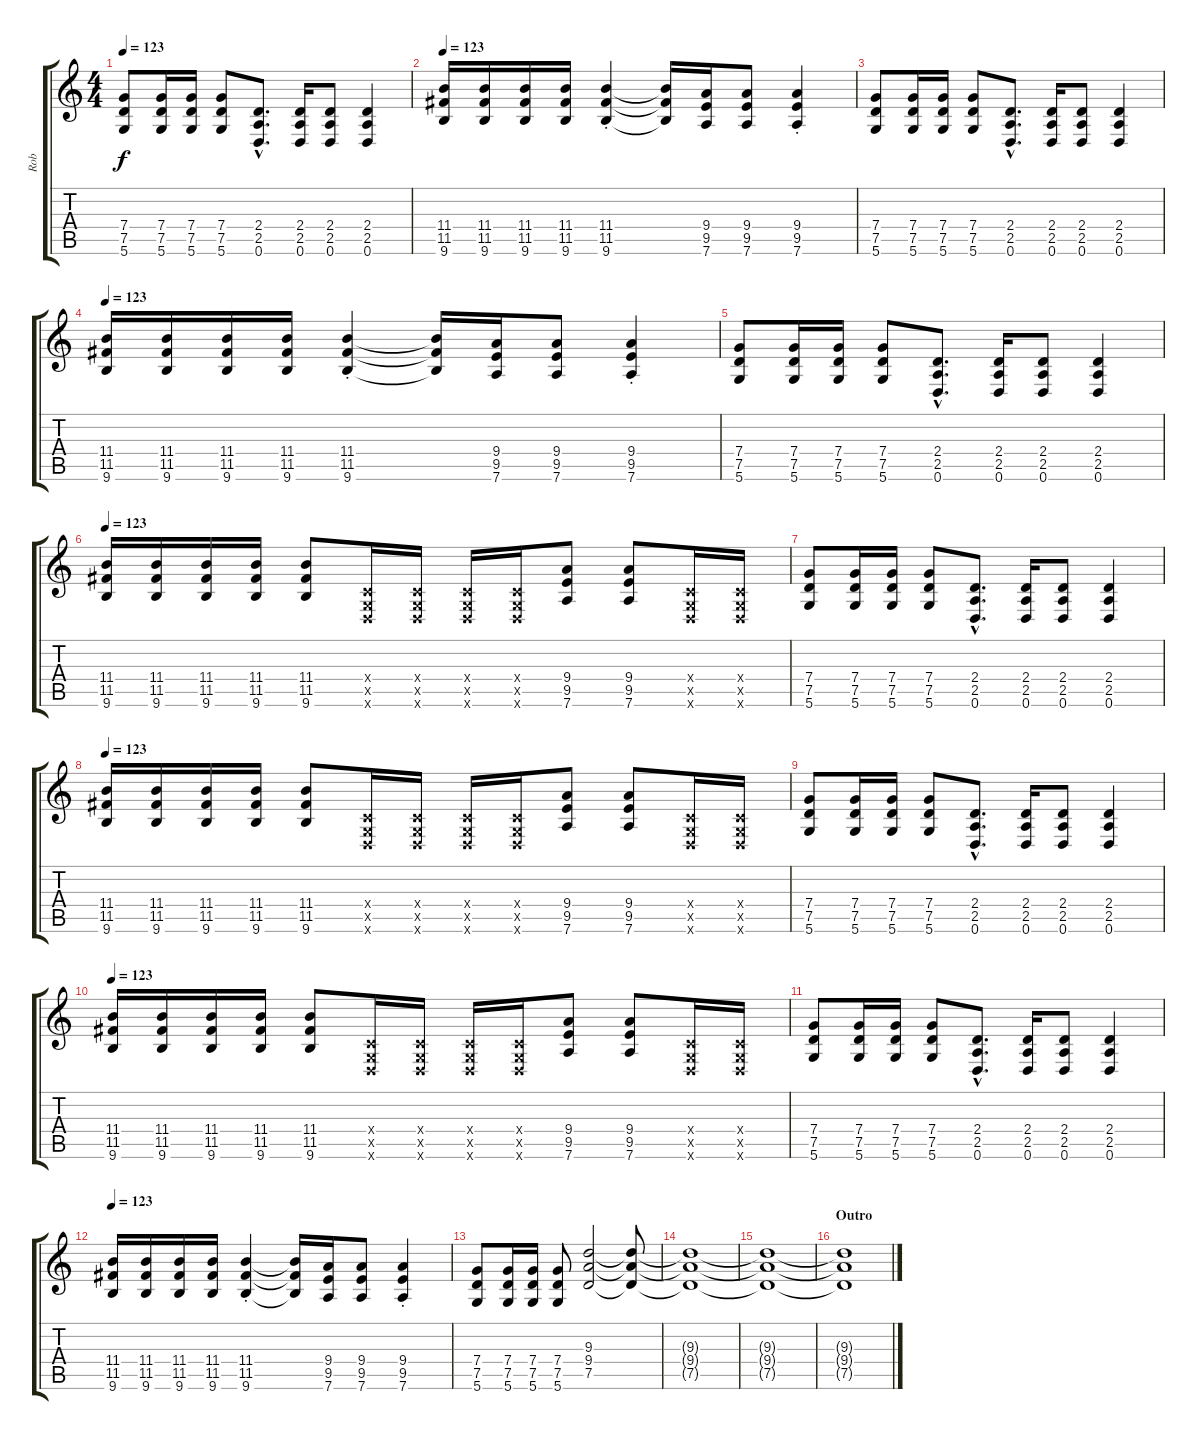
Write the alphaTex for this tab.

\track ("Rob" "Rob") {instrument distortionguitar}
\staff {score tabs}
\tuning (D4 A3 F3 C3 G2 D2) {hide}
\ts (4 4)
\tempo 123
\clef g2
\ks c
(7.4 7.5 5.6).8{dy f} (7.4 7.5 5.6).16 (7.4 7.5 5.6).16 (7.4 7.5 5.6).8 (2.4{hac} 2.5{hac} 0.6{hac}).8{d} (2.4 2.5 0.6).16 (2.4 2.5 0.6).8 (2.4 2.5 0.6).4 |
\tempo 123
(11.4 11.5 9.6).16{volume 16} (11.4 11.5 9.6).16 (11.4 11.5 9.6).16 (11.4 11.5 9.6).16 (11.4{st} 11.5{st} 9.6{st}).4 (11.4{t} 11.5{t} 9.6{t}).16 (9.4 9.5 7.6).16 (9.4 9.5 7.6).8 (9.4{st} 9.5{st} 7.6{st}).4 |
(7.4 7.5 5.6).8 (7.4 7.5 5.6).16 (7.4 7.5 5.6).16 (7.4 7.5 5.6).8 (2.4{hac} 2.5{hac} 0.6{hac}).8{d} (2.4 2.5 0.6).16 (2.4 2.5 0.6).8 (2.4 2.5 0.6).4 |
\tempo 123
(11.4 11.5 9.6).16{volume 16} (11.4 11.5 9.6).16 (11.4 11.5 9.6).16 (11.4 11.5 9.6).16 (11.4{st} 11.5{st} 9.6{st}).4 (11.4{t} 11.5{t} 9.6{t}).16 (9.4 9.5 7.6).16 (9.4 9.5 7.6).8 (9.4{st} 9.5{st} 7.6{st}).4 |
(7.4 7.5 5.6).8 (7.4 7.5 5.6).16 (7.4 7.5 5.6).16 (7.4 7.5 5.6).8 (2.4{hac} 2.5{hac} 0.6{hac}).8{d} (2.4 2.5 0.6).16 (2.4 2.5 0.6).8 (2.4 2.5 0.6).4 |
\tempo 123
(11.4 11.5 9.6).16 (11.4 11.5 9.6).16 (11.4 11.5 9.6).16 (11.4 11.5 9.6).16 (11.4 11.5 9.6).8 (0.4{x} 0.5{x} 0.6{x}).16 (0.4{x} 0.5{x} 0.6{x}).16 (0.4{x} 0.5{x} 0.6{x}).16 (0.4{x} 0.5{x} 0.6{x}).16 (9.4 9.5 7.6).8 (9.4 9.5 7.6).8 (0.4{x} 0.5{x} 0.6{x}).16 (0.4{x} 0.5{x} 0.6{x}).16 |
(7.4 7.5 5.6).8 (7.4 7.5 5.6).16 (7.4 7.5 5.6).16 (7.4 7.5 5.6).8 (2.4{hac} 2.5{hac} 0.6{hac}).8{d} (2.4 2.5 0.6).16 (2.4 2.5 0.6).8 (2.4 2.5 0.6).4 |
\tempo 123
(11.4 11.5 9.6).16 (11.4 11.5 9.6).16 (11.4 11.5 9.6).16 (11.4 11.5 9.6).16 (11.4 11.5 9.6).8 (0.4{x} 0.5{x} 0.6{x}).16 (0.4{x} 0.5{x} 0.6{x}).16 (0.4{x} 0.5{x} 0.6{x}).16 (0.4{x} 0.5{x} 0.6{x}).16 (9.4 9.5 7.6).8 (9.4 9.5 7.6).8 (0.4{x} 0.5{x} 0.6{x}).16 (0.4{x} 0.5{x} 0.6{x}).16 |
(7.4 7.5 5.6).8 (7.4 7.5 5.6).16 (7.4 7.5 5.6).16 (7.4 7.5 5.6).8 (2.4{hac} 2.5{hac} 0.6{hac}).8{d} (2.4 2.5 0.6).16 (2.4 2.5 0.6).8 (2.4 2.5 0.6).4 |
\tempo 123
(11.4 11.5 9.6).16 (11.4 11.5 9.6).16 (11.4 11.5 9.6).16 (11.4 11.5 9.6).16 (11.4 11.5 9.6).8 (0.4{x} 0.5{x} 0.6{x}).16 (0.4{x} 0.5{x} 0.6{x}).16 (0.4{x} 0.5{x} 0.6{x}).16 (0.4{x} 0.5{x} 0.6{x}).16 (9.4 9.5 7.6).8 (9.4 9.5 7.6).8 (0.4{x} 0.5{x} 0.6{x}).16 (0.4{x} 0.5{x} 0.6{x}).16 |
(7.4 7.5 5.6).8 (7.4 7.5 5.6).16 (7.4 7.5 5.6).16 (7.4 7.5 5.6).8 (2.4{hac} 2.5{hac} 0.6{hac}).8{d} (2.4 2.5 0.6).16 (2.4 2.5 0.6).8 (2.4 2.5 0.6).4 |
\tempo 123
(11.4 11.5 9.6).16{volume 16} (11.4 11.5 9.6).16 (11.4 11.5 9.6).16 (11.4 11.5 9.6).16 (11.4{st} 11.5{st} 9.6{st}).4 (11.4{t} 11.5{t} 9.6{t}).16 (9.4 9.5 7.6).16 (9.4 9.5 7.6).8 (9.4{st} 9.5{st} 7.6{st}).4 |
(7.4 7.5 5.6).8 (7.4 7.5 5.6).16 (7.4 7.5 5.6).16 (7.4 7.5 5.6).8 (9.3 9.4 7.5).2 (9.3{t} 9.4{t} 7.5{t}).8 |
(9.3{t} 9.4{t} 7.5{t}).1 |
(9.3{t} 9.4{t} 7.5{t}).1{volume 0} |
\section ("" "Outro")
(9.3{t} 9.4{t} 7.5{t}).1
